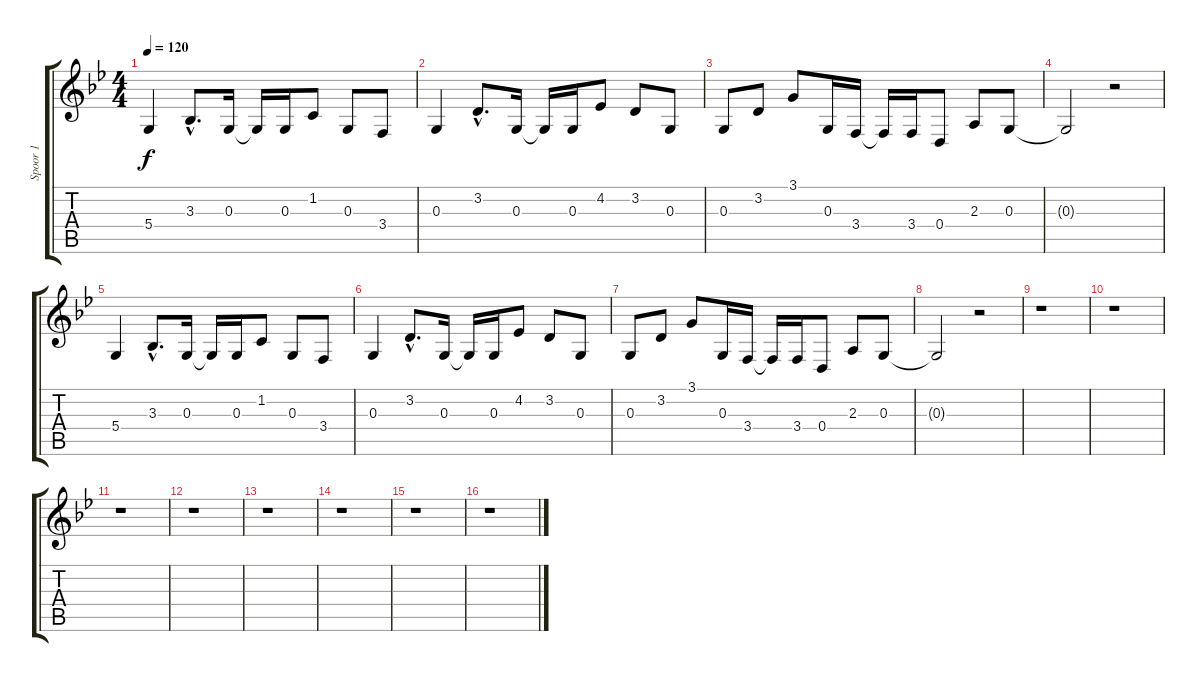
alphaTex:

\track ("Spoor 1" "Spoor 1") {instrument synthstrings1}
\staff {score tabs}
\tuning (E4 B3 G3 D3 A2 E2) {hide}
\ts (4 4)
\tempo 120
\clef g2
\ks bb
5.4.4{dy f} 3.3{hac}.8{d} 0.3.16 0.3{t}.16 0.3.16 1.2.8 0.3.8 3.4.8 |
0.3.4 3.2{hac}.8{d} 0.3.16 0.3{t}.16 0.3.16 4.2.8 3.2.8 0.3.8 |
0.3.8 3.2.8 3.1.8 0.3.16 3.4.16 3.4{t}.16 3.4.16 0.4.8 2.3.8 0.3.8 |
0.3{t}.2 r.2 |
5.4.4 3.3{hac}.8{d} 0.3.16 0.3{t}.16 0.3.16 1.2.8 0.3.8 3.4.8 |
0.3.4 3.2{hac}.8{d} 0.3.16 0.3{t}.16 0.3.16 4.2.8 3.2.8 0.3.8 |
0.3.8 3.2.8 3.1.8 0.3.16 3.4.16 3.4{t}.16 3.4.16 0.4.8 2.3.8 0.3.8 |
0.3{t}.2 r.2 |
r.1 |
r.1 |
r.1 |
r.1 |
r.1 |
r.1 |
r.1 |
r.1
